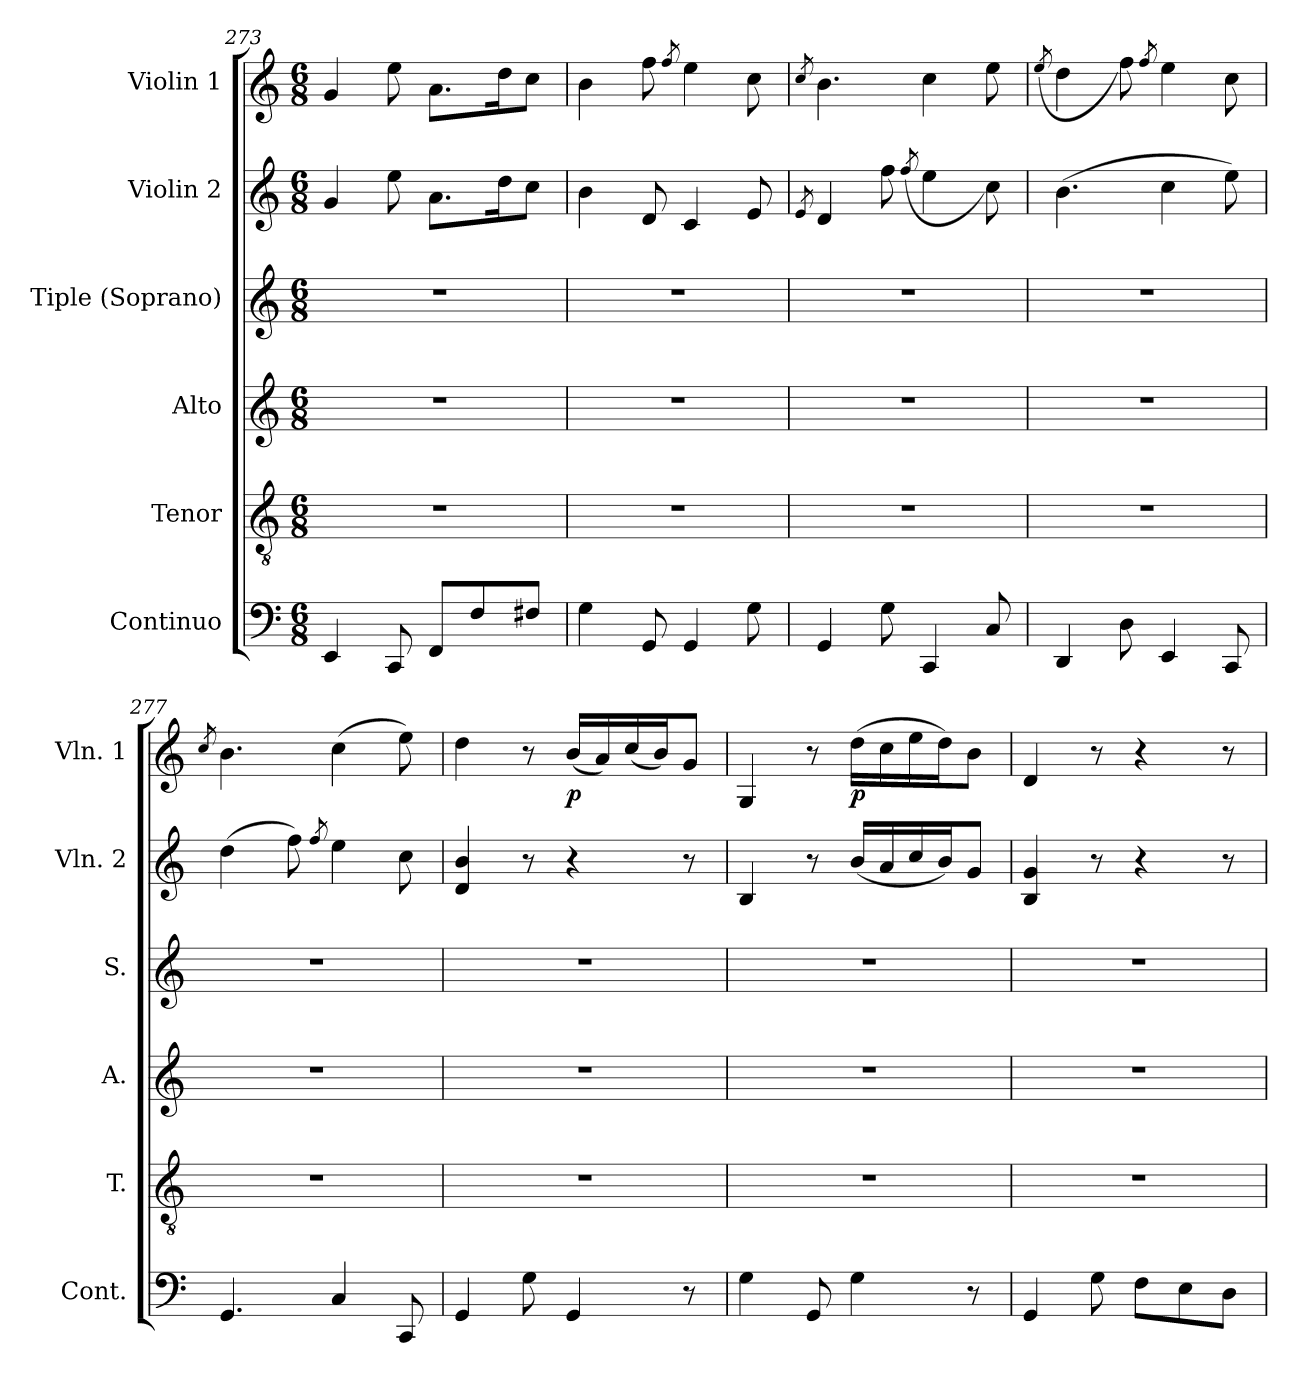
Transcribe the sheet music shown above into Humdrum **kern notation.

**kern	**kern	**kern	**kern	**kern	**kern	**dynam
*part6	*part5	*part4	*part3	*part2	*part1	*part1
*staff6	*staff5	*staff4	*staff3	*staff2	*staff1	*staff1
*I"Continuo	*I"Tenor	*I"Alto	*I"Tiple (Soprano)	*I"Violin 2	*I"Violin 1	*
*I'Cont.	*I'T.	*I'A.	*I'S.	*I'Vln. 2	*I'Vln. 1	*
!!LO:LB:g=z
*clefF4	*clefGv2	*clefG2	*clefG2	*clefG2	*clefG2	*
*	*ITrd7c12	*	*	*	*	*
*k[]	*k[]	*k[]	*k[]	*k[]	*k[]	*
*C:	*C:	*C:	*C:	*C:	*C:	*
*M6/8	*M6/8	*M6/8	*M6/8	*M6/8	*M6/8	*
=273	=273	=273	=273	=273	=273	=273
!	!LO:N:vis=1	!LO:N:vis=1	!LO:N:vis=1	!	!	!
4EEi/	2.r	2.r	2.r	4gi/	4gi/	.
8CCi/	.	.	.	8eei\	8eei\	.
8FFi/L	.	.	.	8.ai\L	8.ai\L	.
8Fi/	.	.	.	.	.	.
.	.	.	.	16ddi\k	16ddi\k	.
8F#Xi/J	.	.	.	8cci\J	8cci\J	.
=274	=274	=274	=274	=274	=274	=274
!	!LO:N:vis=1	!LO:N:vis=1	!LO:N:vis=1	!	!	!
4Gi\	2.r	2.r	2.r	4bi\	4bi\	.
8GGi/	.	.	.	8di/	8ffi\	.
.	.	.	.	.	8qffi/	.
4GGi/	.	.	.	4ci/	4eei\	.
8Gi\	.	.	.	8ei/	8cci\	.
=275	=275	=275	=275	=275	=275	=275
.	.	.	.	8qei/	8qcci/	.
!	!LO:N:vis=1	!LO:N:vis=1	!LO:N:vis=1	!	!	!
4GGi/	2.r	2.r	2.r	4di/	4.bi\	.
8Gi\	.	.	.	8ffi\	.	.
.	.	.	.	(8qffi/	.	.
4CCi/	.	.	.	4eei\	4cci\	.
8Ci/	.	.	.	8cci\)	8eei\	.
=276	=276	=276	=276	=276	=276	=276
.	.	.	.	.	(8qeei/	.
!	!LO:N:vis=1	!LO:N:vis=1	!LO:N:vis=1	!	!	!
4DDi/	2.r	2.r	2.r	(4.bi\	4ddi\	.
8Di\	.	.	.	.	8ffi\)	.
.	.	.	.	.	8qffi/	.
4EEi/	.	.	.	4cci\	4eei\	.
8CCi/	.	.	.	8eei\)	8cci\	.
=277	=277	=277	=277	=277	=277	=277
.	.	.	.	.	8qcci/	.
!	!LO:N:vis=1	!LO:N:vis=1	!LO:N:vis=1	!	!	!
4.GGi/	2.r	2.r	2.r	(4ddi\	4.bi\	.
.	.	.	.	8ffi\)	.	.
.	.	.	.	8qffi/	.	.
4Ci/	.	.	.	4eei\	(4cci\	.
8CCi/	.	.	.	8cci\	8eei\)	.
=278	=278	=278	=278	=278	=278	=278
!	!LO:N:vis=1	!LO:N:vis=1	!LO:N:vis=1	!	!	!
4GGi/	2.r	2.r	2.r	4di/ 4bi	4ddi\	.
8Gi\	.	.	.	8r	8r	.
4GGi/	.	.	.	4r	(16bi/LL	p
.	.	.	.	.	16ai/)	.
.	.	.	.	.	(16cci/	.
.	.	.	.	.	16bi/J)	.
8r	.	.	.	8r	8gi/J	.
!!LO:LB:g=z
=279	=279	=279	=279	=279	=279	=279
!	!LO:N:vis=1	!LO:N:vis=1	!LO:N:vis=1	!	!	!
4Gi\	2.r	2.r	2.r	4Bi/	4Gi/	.
8GGi/	.	.	.	8r	8r	.
4Gi\	.	.	.	(16bi/LL	(16ddi\LL	p
.	.	.	.	16ai/	16cci\	.
.	.	.	.	16cci/	16eei\	.
.	.	.	.	16bi/J)	16ddi\J)	.
8r	.	.	.	8gi/J	8bi\J	.
=280	=280	=280	=280	=280	=280	=280
!	!LO:N:vis=1	!LO:N:vis=1	!LO:N:vis=1	!	!	!
4GGi/	2.r	2.r	2.r	4Bi/ 4gi	4di/	.
8Gi\	.	.	.	8r	8r	.
8Fi\L	.	.	.	4r	4r	.
8Ei\	.	.	.	.	.	.
8Di\J	.	.	.	8r	8r	.
=	=	=	=	=	=	=
*-	*-	*-	*-	*-	*-	*-
